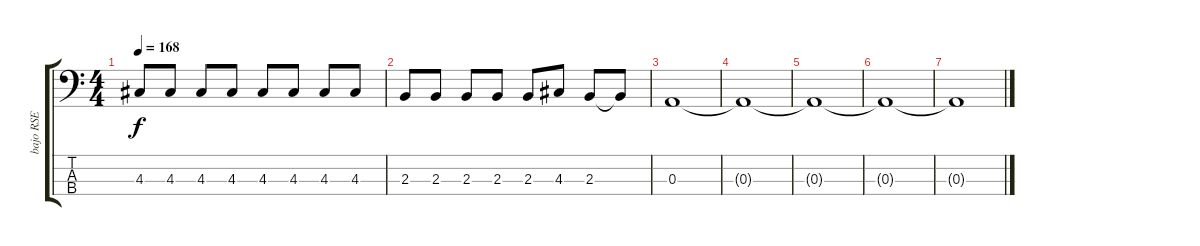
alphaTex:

\track ("bajo RSE" "bajo RSE") {instrument electricbassfinger}
\staff {score tabs}
\tuning (G2 D2 A1 E1) {hide}
\ts (4 4)
\tempo 168
\clef f4
\ks c
4.3.8{dy f} 4.3.8 4.3.8 4.3.8 4.3.8 4.3.8 4.3.8 4.3.8 |
2.3.8 2.3.8 2.3.8 2.3.8 2.3.8 4.3.8 2.3.8 2.3{t}.8 |
0.3.1 |
0.3{t}.1 |
0.3{t}.1{volume 0} |
0.3{t}.1 |
0.3{t}.1
